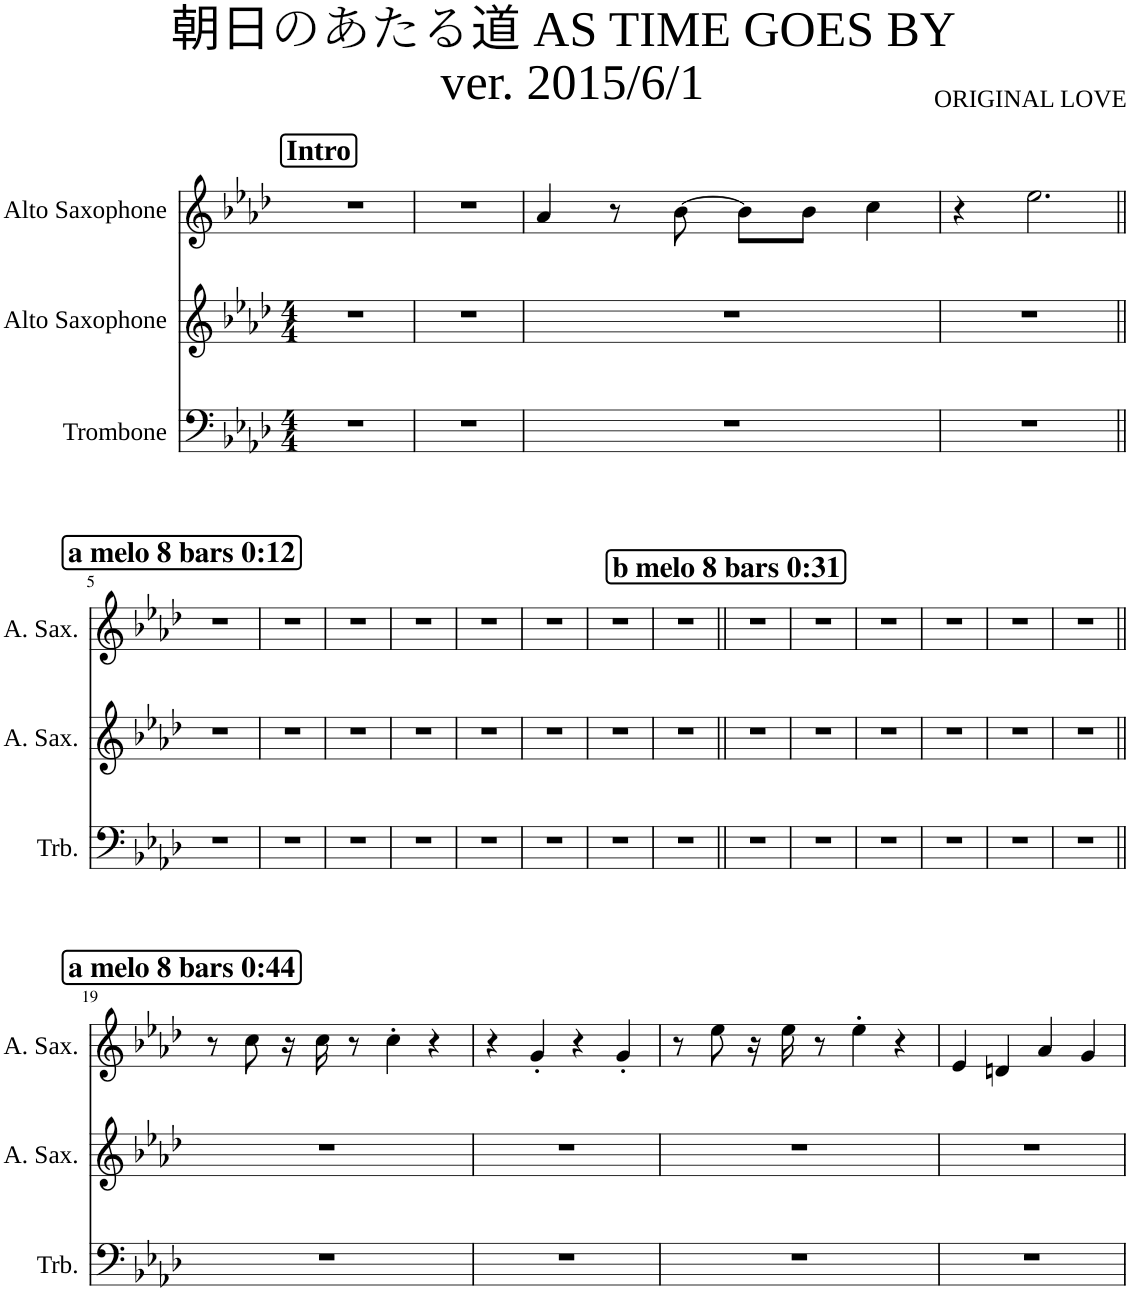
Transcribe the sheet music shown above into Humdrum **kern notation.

**kern	**kern	**kern
*part3	*part2	*part1
*staff3	*staff2	*staff1
*I"Trombone	*I"Alto Saxophone	*I"Alto Saxophone
*I'Trb.	*I'A. Sax.	*I'A. Sax.
*clefF4	*clefG2	*clefG2
*	*ITrd5c9	*ITrd5c9
*k[b-e-a-d-]	*k[b-e-a-d-]	*k[b-e-a-d-]
*M4/4	*M4/4	*
=1	=1	=1
!	!	!LO:TX:a:B:t=Intro
1r	1r	1r
=2	=2	=2
1r	1r	1r
=3	=3	=3
1r	1r	4a-/
.	.	8r
.	.	[8b-\
.	.	8b-\L]
.	.	8b-\J
.	.	4cc\
=4	=4	=4
1r	1r	4r
.	.	2.ee-\
!!LO:LB:g=z
!!LO:REH:place=s1:a:B:cj:fs=14:t=a melo 8 bars 0&colon;12
=5||	=5||	=5||
1r	1r	1r
=6	=6	=6
1r	1r	1r
=7	=7	=7
1r	1r	1r
=8	=8	=8
1r	1r	1r
=9	=9	=9
1r	1r	1r
=10	=10	=10
1r	1r	1r
=11	=11	=11
1r	1r	1r
=12	=12	=12
1r	1r	1r
!!LO:REH:place=s1:a:B:cj:fs=14:t=b melo 8 bars 0&colon;31
=13||	=13||	=13||
1r	1r	1r
=14	=14	=14
1r	1r	1r
=15	=15	=15
1r	1r	1r
=16	=16	=16
1r	1r	1r
=17	=17	=17
1r	1r	1r
=18	=18	=18
1r	1r	1r
!!LO:LB:g=z
!!LO:REH:place=s1:a:B:cj:fs=14:t=a melo 8 bars 0&colon;44
=19||	=19||	=19||
1r	1r	8r
.	.	8cc\
.	.	16r
.	.	16cc\
.	.	8r
.	.	4cc'\
.	.	4r
=20	=20	=20
1r	1r	4r
.	.	4g'/
.	.	4r
.	.	4g'/
=21	=21	=21
1r	1r	8r
.	.	8ee-\
.	.	16r
.	.	16ee-\
.	.	8r
.	.	4ee-'\
.	.	4r
=22	=22	=22
1r	1r	4e-/
.	.	4dn/
.	.	4a-/
.	.	4g/
=	=	=
*-	*-	*-
